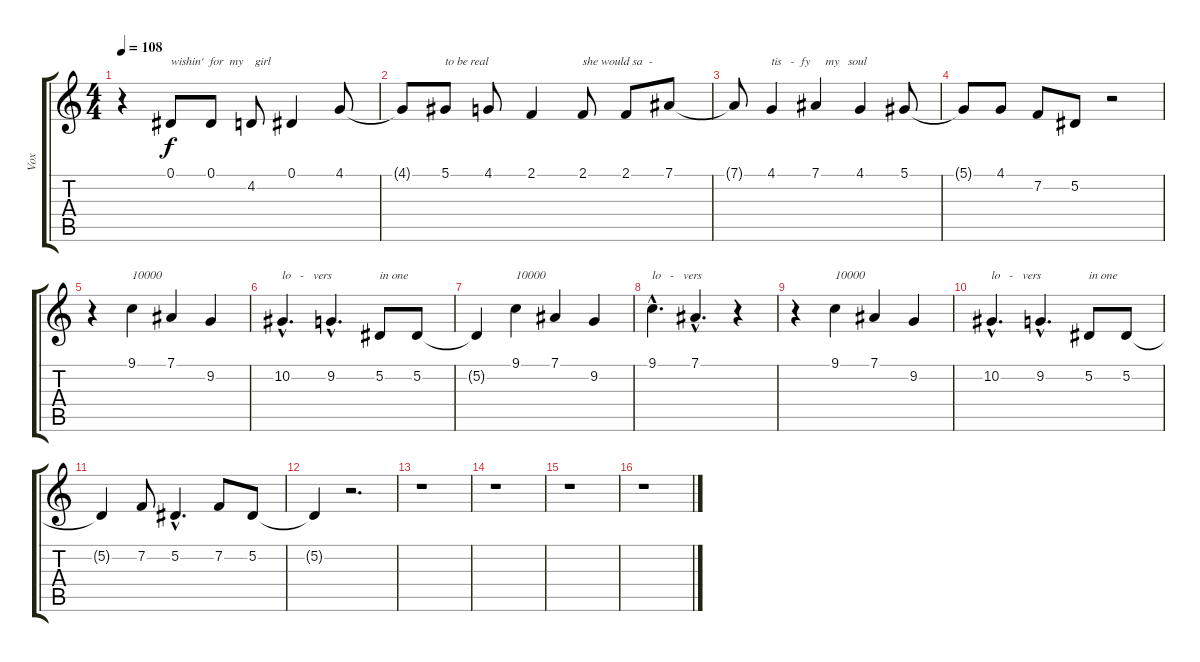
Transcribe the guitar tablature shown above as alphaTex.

\track ("Vox" "Vox") {instrument violin}
\staff {score tabs}
\tuning (Eb4 Bb3 Gb3 Db3 Ab2 Eb2) {hide}
\ts (4 4)
\tempo 108
\clef g2
\ks c
r.4{dy f} 0.1.8{txt "wishin'  for  my    girl"} 0.1.8 4.2.8 0.1.4 4.1.8 |
4.1{t}.8 5.1.8{txt "to be real"} 4.1.8 2.1.4 2.1.8{txt "she would sa  -"} 2.1.8 7.1.8 |
7.1{t}.8 4.1.4{txt "tis   -  fy     my   soul"} 7.1.4 4.1.4 5.1.8 |
5.1{t}.8 4.1.8 7.2.8 5.2.8 r.2 |
r.4 9.1.4{txt "10000"} 7.1.4 9.2.4 |
10.2{hac}.4{d txt "lo   -   vers"} 9.2{hac}.4{d} 5.2.8{txt "in one"} 5.2.8 |
5.2{t}.4 9.1.4{txt "10000"} 7.1.4 9.2.4 |
9.1{hac}.4{d txt "lo   -   vers"} 7.1{hac}.4{d} r.4 |
r.4 9.1.4{txt "10000"} 7.1.4 9.2.4 |
10.2{hac}.4{d txt "lo   -   vers"} 9.2{hac}.4{d} 5.2.8{txt "in one"} 5.2.8 |
5.2{t}.4 7.2.8 5.2{hac}.4{d} 7.2.8 5.2.8 |
5.2{t}.4 r.2{d} |
r.1 |
r.1 |
r.1 |
r.1
